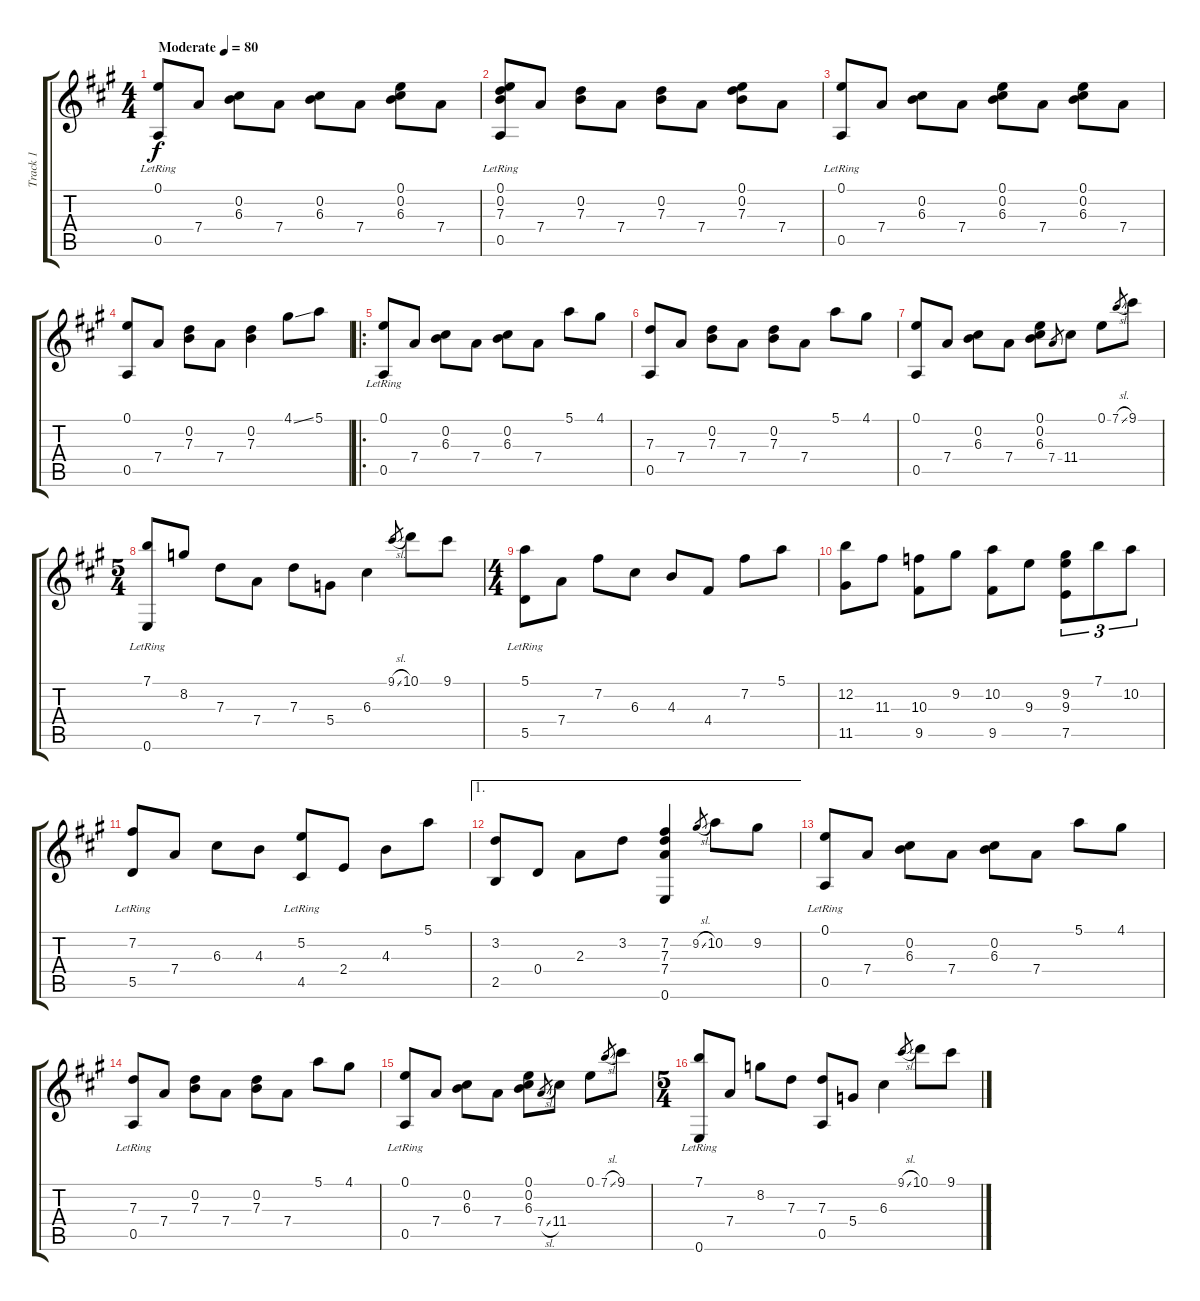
\track ("Track 1" "Track 1") {instrument electricguitarjazz}
\staff {score tabs}
\tuning (E4 B3 G3 D3 A2 E2) {hide}
\ts (4 4)
\tempo (80 "Moderate")
\clef g2
\ks a
(0.1{lr} 0.5{lr}).8{dy f instrument electricguitarjazz} 7.4.8 (0.2 6.3).8 7.4.8 (0.2 6.3).8 7.4.8 (0.1 0.2 6.3).8 7.4.8 |
(0.1{lr} 0.2 7.3 0.5{lr}).8 7.4.8 (0.2 7.3).8 7.4.8 (0.2 7.3).8 7.4.8 (0.1 0.2 7.3).8 7.4.8 |
(0.1{lr} 0.5{lr}).8 7.4.8 (0.2 6.3).8 7.4.8 (0.1 0.2 6.3).8 7.4.8 (0.1 0.2 6.3).8 7.4.8 |
(0.1 0.5).8 7.4.8 (0.2 7.3).8 7.4.8 (0.2 7.3).4 4.1{ss}.8 5.1.8 |
\ro
(0.1{lr} 0.5{lr}).8 7.4.8 (0.2 6.3).8 7.4.8 (0.2 6.3).8 7.4.8 5.1.8 4.1.8 |
(7.3 0.5).8 7.4.8 (0.2 7.3).8 7.4.8 (0.2 7.3).8 7.4.8 5.1.8 4.1.8 |
(0.1 0.5).8 7.4.8 (0.2 6.3).8 7.4.8 (0.1 0.2 6.3).8 7.4.8{gr} 11.4.8 0.1.8 7.1{sl}.8{gr} 9.1.8 |
\ts (5 4)
(7.1{lr} 0.6{lr}).8 8.2.8 7.3.8 7.4.8 7.3.8 5.4.8 6.3.4 9.1{sl}.8{gr} 10.1.8 9.1.8 |
\ts (4 4)
(5.1{lr} 5.5).8 7.4.8 7.2.8 6.3.8 4.3.8 4.4.8 7.2.8 5.1.8 |
(12.2 11.5).8 11.3.8 (10.3 9.5).8 9.2.8 (10.2 9.5).8 9.3.8 (9.2 9.3 7.5).8{tu (3 2)} 7.1.8{tu (3 2)} 10.2.8{tu (3 2)} |
(7.2{lr} 5.5{lr}).8 7.4.8 6.3.8 4.3.8 (5.2 4.5{lr}).8 2.4.8 4.3.8 5.1.8 |
\ae 1
(3.2 2.5).8 0.4.8 2.3.8 3.2.8 (7.2 7.3 7.4 0.6).4 9.2{sl}.8{gr} 10.2.8 9.2.8 |
(0.1{lr} 0.5).8 7.4.8 (0.2 6.3).8 7.4.8 (0.2 6.3).8 7.4.8 5.1.8 4.1.8 |
(7.3 0.5{lr}).8 7.4.8 (0.2 7.3).8 7.4.8 (0.2 7.3).8 7.4.8 5.1.8 4.1.8 |
(0.1{lr} 0.5).8 7.4.8 (0.2 6.3).8 7.4.8 (0.1 0.2 6.3).8 7.4{sl}.8{gr} 11.4.8 0.1.8 7.1{sl}.8{gr} 9.1.8 |
\ts (5 4)
(7.1{lr} 0.6).8 7.4.8 8.2.8 7.3.8 (7.3 0.5).8 5.4.8 6.3.4 9.1{sl}.8{gr} 10.1.8 9.1.8
